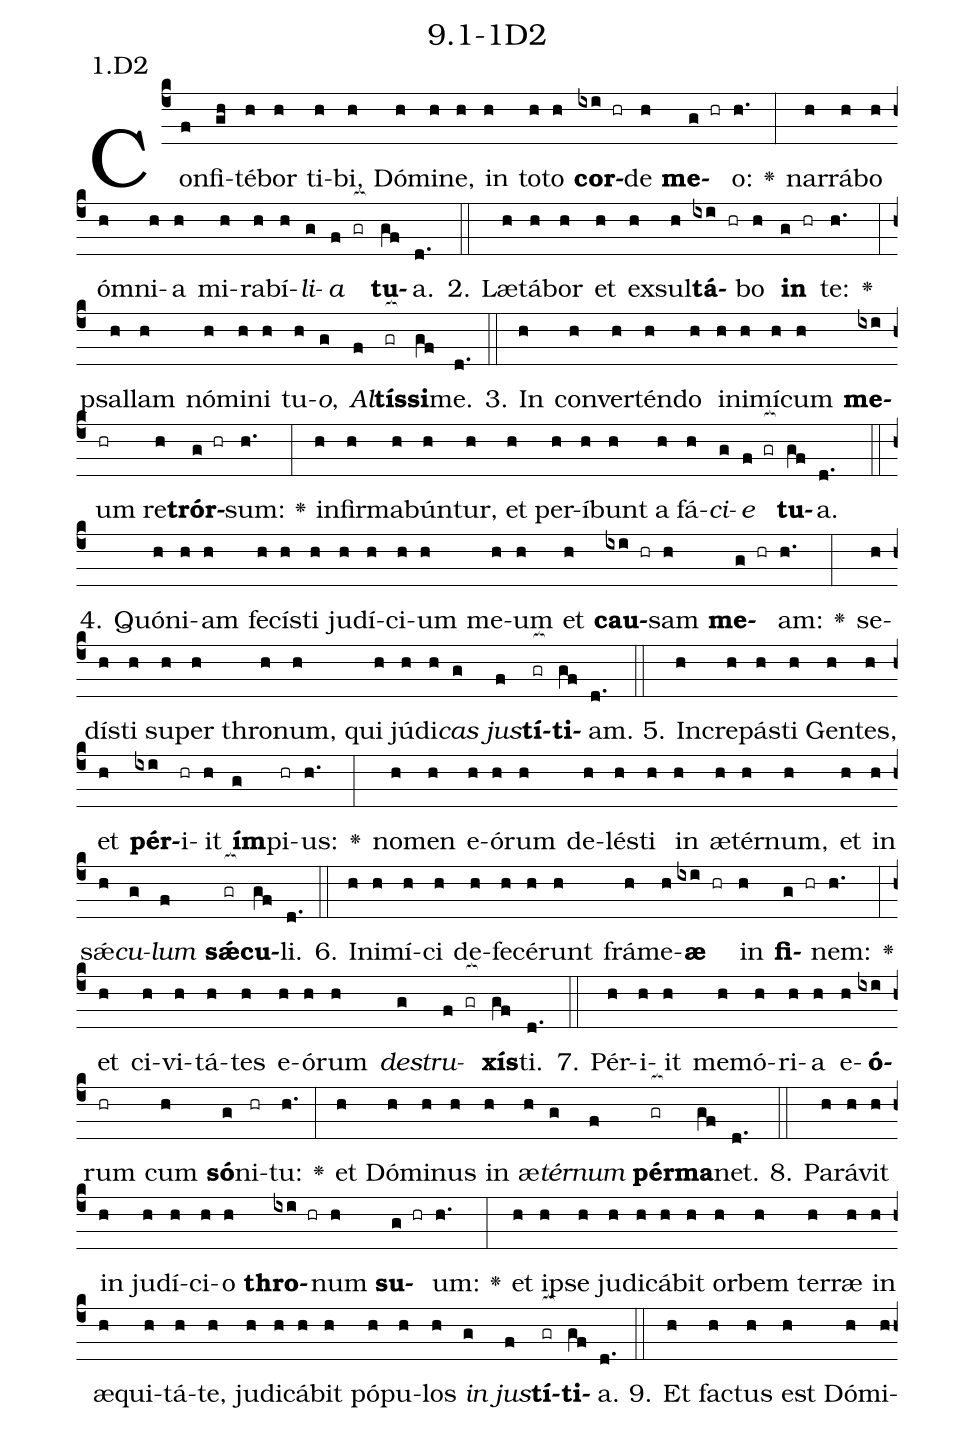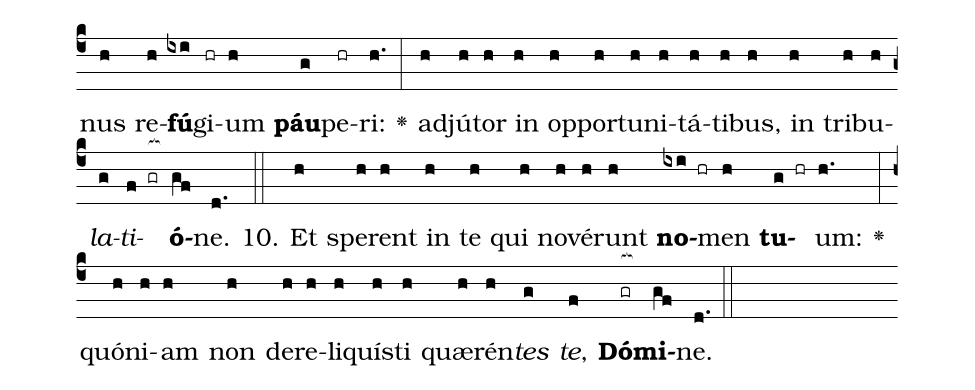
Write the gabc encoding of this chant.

name: 9.1-1D2;
annotation: 1.D2;
%%
(c4)Con(f)fi(gh)té(h)bor(h) ti(h)bi,(h) Dó(h)mi(h)ne,(h) in(h) to(h)to(h) <b>cor</b>(ixi hr)de(h) <b>me</b>(g hr)o:(h.) <v>\greheightstar</v>(:) nar(h)rá(h)bo(h) óm(h)ni(h)a(h) mi(h)ra(h)bí(h)<i>li</i>(g)<i>a</i>(f gr[ocb:1{]) <b>tu</b>(gf[ocb:0}])a.(d.) (::)
2. Læ(h)tá(h)bor(h) et(h) ex(h)sul(h)<b>tá</b>(ixi hr)bo(h) <b>in</b>(g hr) te:(h.) <v>\greheightstar</v>(:) psal(h)lam(h) nó(h)mi(h)ni(h) tu(h)<i>o</i>,(g) <i>Al</i>(f)<b>tís</b>(gr[ocb:1{])<b>si</b>(gf[ocb:0}])me.(d.) (::)
3. In(h) con(h)ver(h)tén(h)do(h) in(h)i(h)mí(h)cum(h) <b>me</b>(ixi)um(hr) re(h)<b>trór</b>(g hr)sum:(h.) <v>\greheightstar</v>(:) in(h)fir(h)ma(h)bún(h)tur,(h) et(h) per(h)í(h)bunt(h) a(h) fá(h)<i>ci</i>(g)<i>e</i>(f gr[ocb:1{]) <b>tu</b>(gf[ocb:0}])a.(d.) (::)
4. Quón(h)i(h)am(h) fe(h)cís(h)ti(h) ju(h)dí(h)ci(h)um(h) me(h)um(h) et(h) <b>cau</b>(ixi hr)sam(h) <b>me</b>(g hr)am:(h.) <v>\greheightstar</v>(:) se(h)dís(h)ti(h) su(h)per(h) thro(h)num,(h) qui(h) jú(h)di(h)<i>cas</i>(g) <i>jus</i>(f)<b>tí</b>(gr[ocb:1{])<b>ti</b>(gf[ocb:0}])am.(d.) (::)
5. In(h)cre(h)pás(h)ti(h) Gen(h)tes,(h) et(h) <b>pér</b>(ixi)i(hr)it(h) <b>ím</b>(g)pi(hr)us:(h.) <v>\greheightstar</v>(:) no(h)men(h) e(h)ó(h)rum(h) de(h)lés(h)ti(h) in(h) æ(h)tér(h)num,(h) et(h) in(h) sǽ(h)<i>cu</i>(g)<i>lum</i>(f) <b>sǽ</b>(gr[ocb:1{])<b>cu</b>(gf[ocb:0}])li.(d.) (::)
6. In(h)i(h)mí(h)ci(h) de(h)fe(h)cé(h)runt(h) frá(h)me(h)<b>æ</b>(ixi hr) in(h) <b>fi</b>(g hr)nem:(h.) <v>\greheightstar</v>(:) et(h) ci(h)vi(h)tá(h)tes(h) e(h)ó(h)rum(h) <i>de</i>(g)<i>stru</i>(f gr[ocb:1{])<b>xís</b>(gf[ocb:0}])ti.(d.) (::)
7. Pér(h)i(h)it(h) me(h)mó(h)ri(h)a(h) e(h)<b>ó</b>(ixi)rum(hr) cum(h) <b>só</b>(g)ni(hr)tu:(h.) <v>\greheightstar</v>(:) et(h) Dó(h)mi(h)nus(h) in(h) æ(h)<i>tér</i>(g)<i>num</i>(f) <b>pér</b>(gr[ocb:1{])<b>ma</b>(gf[ocb:0}])net.(d.) (::)
8. Pa(h)rá(h)vit(h) in(h) ju(h)dí(h)ci(h)o(h) <b>thro</b>(ixi hr)num(h) <b>su</b>(g hr)um:(h.) <v>\greheightstar</v>(:) et(h) ip(h)se(h) ju(h)di(h)cá(h)bit(h) or(h)bem(h) ter(h)ræ(h) in(h) æ(h)qui(h)tá(h)te,(h) ju(h)di(h)cá(h)bit(h) pó(h)pu(h)los(h) <i>in</i>(g) <i>jus</i>(f)<b>tí</b>(gr[ocb:1{])<b>ti</b>(gf[ocb:0}])a.(d.) (::)
9. Et(h) fac(h)tus(h) est(h) Dó(h)mi(h)nus(h) re(h)<b>fú</b>(ixi)gi(hr)um(h) <b>páu</b>(g)pe(hr)ri:(h.) <v>\greheightstar</v>(:) ad(h)jú(h)tor(h) in(h) op(h)por(h)tu(h)ni(h)tá(h)ti(h)bus,(h) in(h) tri(h)bu(h)<i>la</i>(g)<i>ti</i>(f gr[ocb:1{])<b>ó</b>(gf[ocb:0}])ne.(d.) (::)
10. Et(h) spe(h)rent(h) in(h) te(h) qui(h) no(h)vé(h)runt(h) <b>no</b>(ixi hr)men(h) <b>tu</b>(g hr)um:(h.) <v>\greheightstar</v>(:) quón(h)i(h)am(h) non(h) de(h)re(h)li(h)quís(h)ti(h) quæ(h)rén(h)<i>tes</i>(g) <i>te</i>,(f) <b>Dó</b>(gr[ocb:1{])<b>mi</b>(gf[ocb:0}])ne.(d.) (::)
